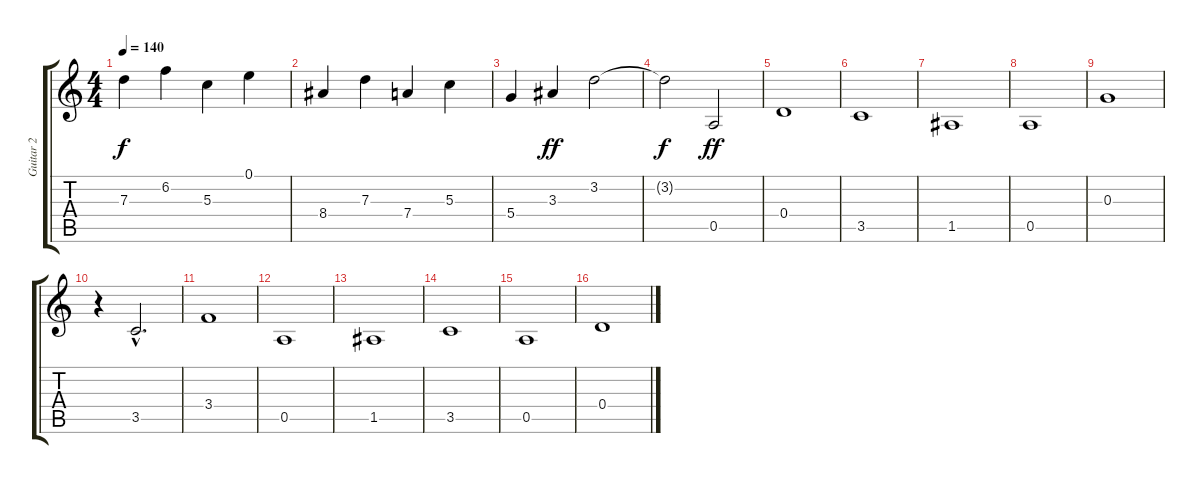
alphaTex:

\track ("Guitar 2" "Guitar 2") {instrument acousticguitarsteel}
\staff {score tabs}
\tuning (E4 B3 G3 D3 A2 E2) {hide}
\ts (4 4)
\tempo 140
\clef g2
\ks c
7.3.4{dy f volume 14 instrument acousticguitarsteel} 6.2.4 5.3.4 0.1.4 |
8.4.4 7.3.4 7.4.4 5.3.4 |
5.4.4 3.3.4{dy ff} 3.2.2 |
3.2{t}.2{dy f} 0.5.2{dy ff} |
0.4.1 |
3.5.1 |
1.5.1 |
0.5.1 |
0.3.1 |
r.4 3.5{hac}.2{d} |
3.4.1 |
0.5.1 |
1.5.1 |
3.5.1 |
0.5.1 |
0.4.1
